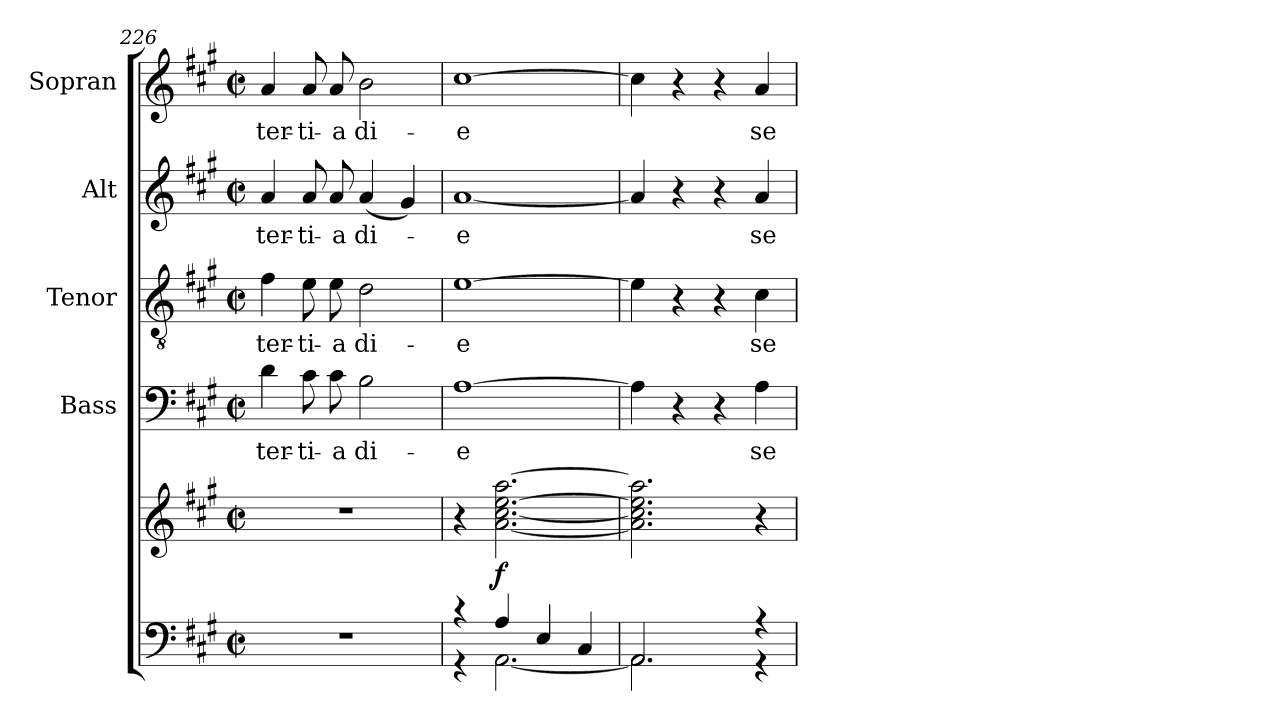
**kern	**kern	**dynam	**kern	**text	**kern	**text	**kern	**text	**kern	**text
*part5	*part5	*part5	*part4	*part4	*part3	*part3	*part2	*part2	*part1	*part1
*staff6	*staff5	*staff5/6	*staff4	*staff4	*staff3	*staff3	*staff2	*staff2	*staff1	*staff1
*	*	*	*I"Bass	*	*I"Tenor	*	*I"Alt	*	*I"Sopran	*
*	*	*	*I'B.	*	*I'T.	*	*I'A.	*	*I'S.	*
!!LO:LB:g=z
*clefF4	*clefG2	*	*clefF4	*	*clefGv2	*	*clefG2	*	*clefG2	*
*k[f#c#g#]	*k[f#c#g#]	*	*k[f#c#g#]	*	*k[f#c#g#]	*	*k[f#c#g#]	*	*k[f#c#g#]	*
*A:	*A:	*	*A:	*	*A:	*	*A:	*	*A:	*
*M2/2	*M2/2	*	*M2/2	*	*M2/2	*	*M2/2	*	*M2/2	*
*met(c|)	*met(c|)	*	*met(c|)	*	*met(c|)	*	*met(c|)	*	*met(c|)	*
=226	=226	=226	=226	=226	=226	=226	=226	=226	=226	=226
!	!	!	!	!LO:LY:b	!	!LO:LY:b	!	!LO:LY:b	!	!LO:LY:b
1r	1r	.	4d\	ter-	4f#\	ter-	4a/	ter-	4a/	ter-
!	!	!	!	!LO:LY:b	!	!LO:LY:b	!	!LO:LY:b	!	!LO:LY:b
.	.	.	8c#\	-ti-	8e\	-ti-	8a/	-ti-	8a/	-ti-
!	!	!	!	!LO:LY:b	!	!LO:LY:b	!	!LO:LY:b	!	!LO:LY:b
.	.	.	8c#\	-a	8e\	-a	8a/	-a	8a/	-a
!	!	!	!	!LO:LY:b	!	!LO:LY:b	!	!LO:LY:b	!	!LO:LY:b
.	.	.	2B\	di-	2d\	di-	(<4a/	di-	2b\	di-
.	.	.	.	.	.	.	4g#/)	.	.	.
=227	=227	=227	=227	=227	=227	=227	=227	=227	=227	=227
*^	*	*	*	*	*	*	*	*	*	*
!	!	!	!	!	!LO:LY:b	!	!LO:LY:b	!	!LO:LY:b	!	!LO:LY:b
4r	4r	4r	.	[1A	-e	[1e	-e	[1a	-e	[1cc#	-e
!	!	!	!LO:DY:b	!	!	!	!	!	!	!	!
4A/	[<2.AA\	[2.a\ [2.cc#\ [2.ee\ [2.aa\	f	.	.	.	.	.	.	.	.
4E/	.	.	.	.	.	.	.	.	.	.	.
4C#/	.	.	.	.	.	.	.	.	.	.	.
=228	=228	=228	=228	=228	=228	=228	=228	=228	=228	=228	=228
2.AA/	2.AA\]	2.a\] 2.cc#\] 2.ee\] 2.aa\]	.	4A\]	.	4e\]	.	4a/]	.	4cc#\]	.
.	.	.	.	4r	.	4r	.	4r	.	4r	.
.	.	.	.	4r	.	4r	.	4r	.	4r	.
!	!	!	!	!	!LO:LY:b	!	!LO:LY:b	!	!LO:LY:b	!	!LO:LY:b
4r	4r	4r	.	4A\	se-	4c#\	se-	4a/	se-	4a/	se-
*v	*v	*	*	*	*	*	*	*	*	*	*
=	=	=	=	=	=	=	=	=	=	=
*-	*-	*-	*-	*-	*-	*-	*-	*-	*-	*-
